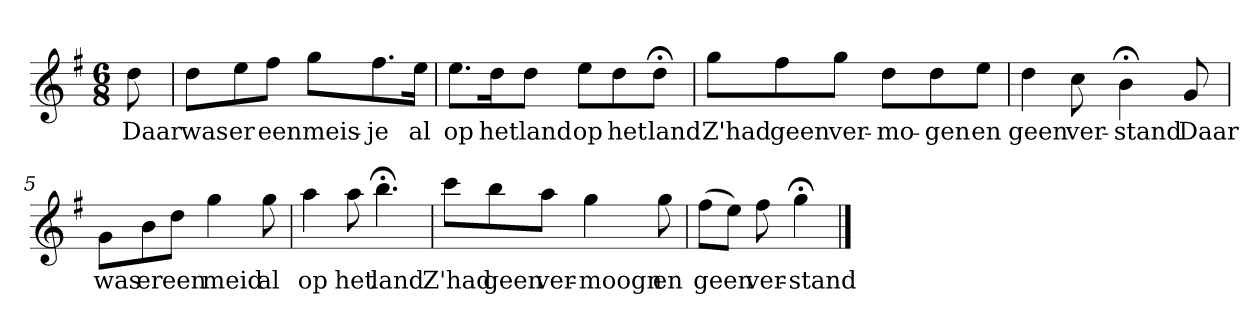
**kern	**text
*part1	*part1
*staff1	*staff1
*k[f#]	*
*G:	*
*M6/8	*
*MM120	*
=	=
8dd	Daar
=1	=1
8ddL	was
8ee	er
8ff#J	een
8ggL	meis-
8.ff#	-je
16eeJk	al
=2	=2
8.eeL	op
16ddK	het
8ddJ	land
8eeL	op
8dd	het
8dd;<J	land
=3	=3
8ggL	Z'had
8ff#	geen
8ggJ	ver-
8ddL	-mo-
8dd	-gen
8eeJ	en
=4	=4
4dd	geen
8cc	ver-
4b;<	-stand
8g	Daar
=5	=5
8gL	was
8b	er
8ddJ	een
4gg	meid
8gg	al
=6	=6
4aa	op
8aa	het
4.bb;<	land
=7	=7
8cccL	Z'had
8bb	geen
8aaJ	ver-
4gg	-moogn
8gg	en
=8	=8
(8ff#L	geen
8eeJ)	.
8ff#	ver-
4gg;<	-stand
==	==
*-	*-
